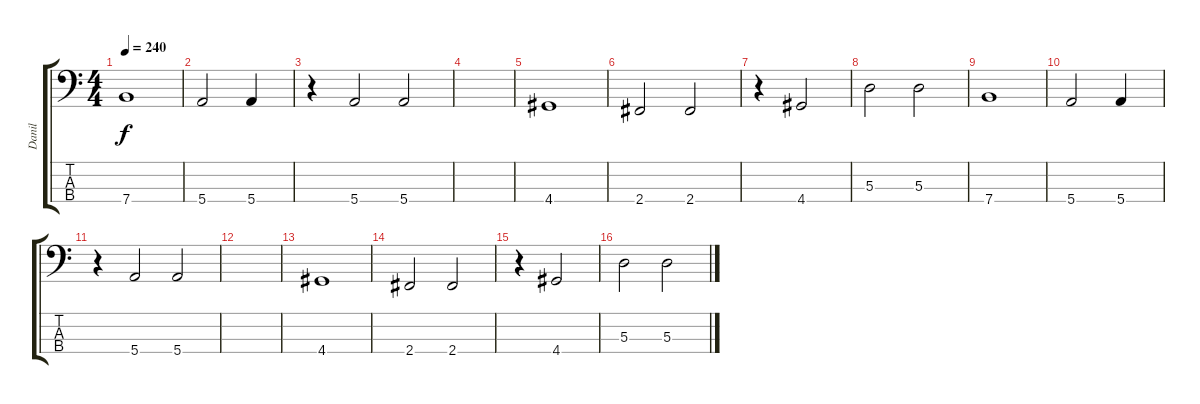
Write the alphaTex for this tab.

\track ("Danil" "Danil") {instrument electricbasspick}
\staff {score tabs}
\tuning (G2 D2 A1 E1) {hide}
\ts (4 4)
\tempo 240
\clef f4
\ks c
7.4.1{dy f} |
5.4.2 5.4.4 |
r.4 5.4.2 5.4.2 |
|
4.4.1 |
2.4.2 2.4.2 |
r.4 4.4.2 |
5.3.2 5.3.2 |
7.4.1 |
5.4.2 5.4.4 |
r.4 5.4.2 5.4.2 |
|
4.4.1 |
2.4.2 2.4.2 |
r.4 4.4.2 |
5.3.2 5.3.2
